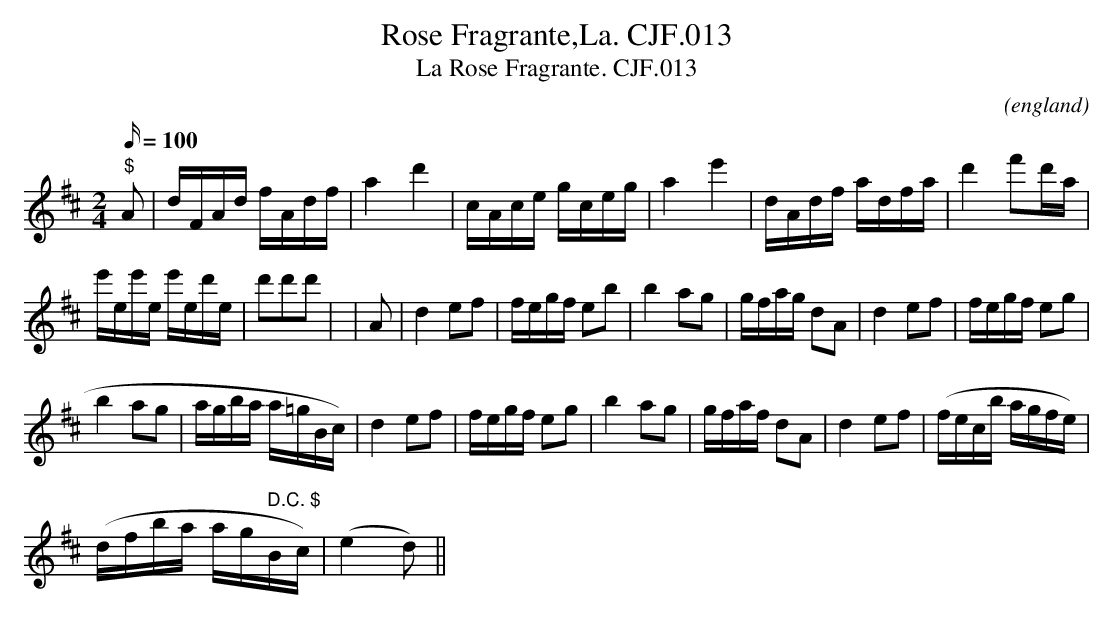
X:1
T:Rose Fragrante,La. CJF.013
T:La Rose Fragrante. CJF.013
O:england
M:2/4
L:1/16
Q:100
C:
K:D
"$"A2|dFAd fAdf|a4d'4|cAce gceg|\
a4e'4|dAdf adfa|d'4f'2d'a|
e'ee'e e'ed'e|d'2d'2d'2|h|A2|d4e2f2|\
fegf e2b2|b4a2g2|gfag d2A2|d4e2f2|fegf e2g2|
b4a2g2|a^(gba a=gBc)|d4e2f2|fegf e2g2|\
b4a2g2|gfaf d2A2|d4e2f2|(fecb agfe)|
(dfba ag" D.C. $"Bc)|(e4d2)||
